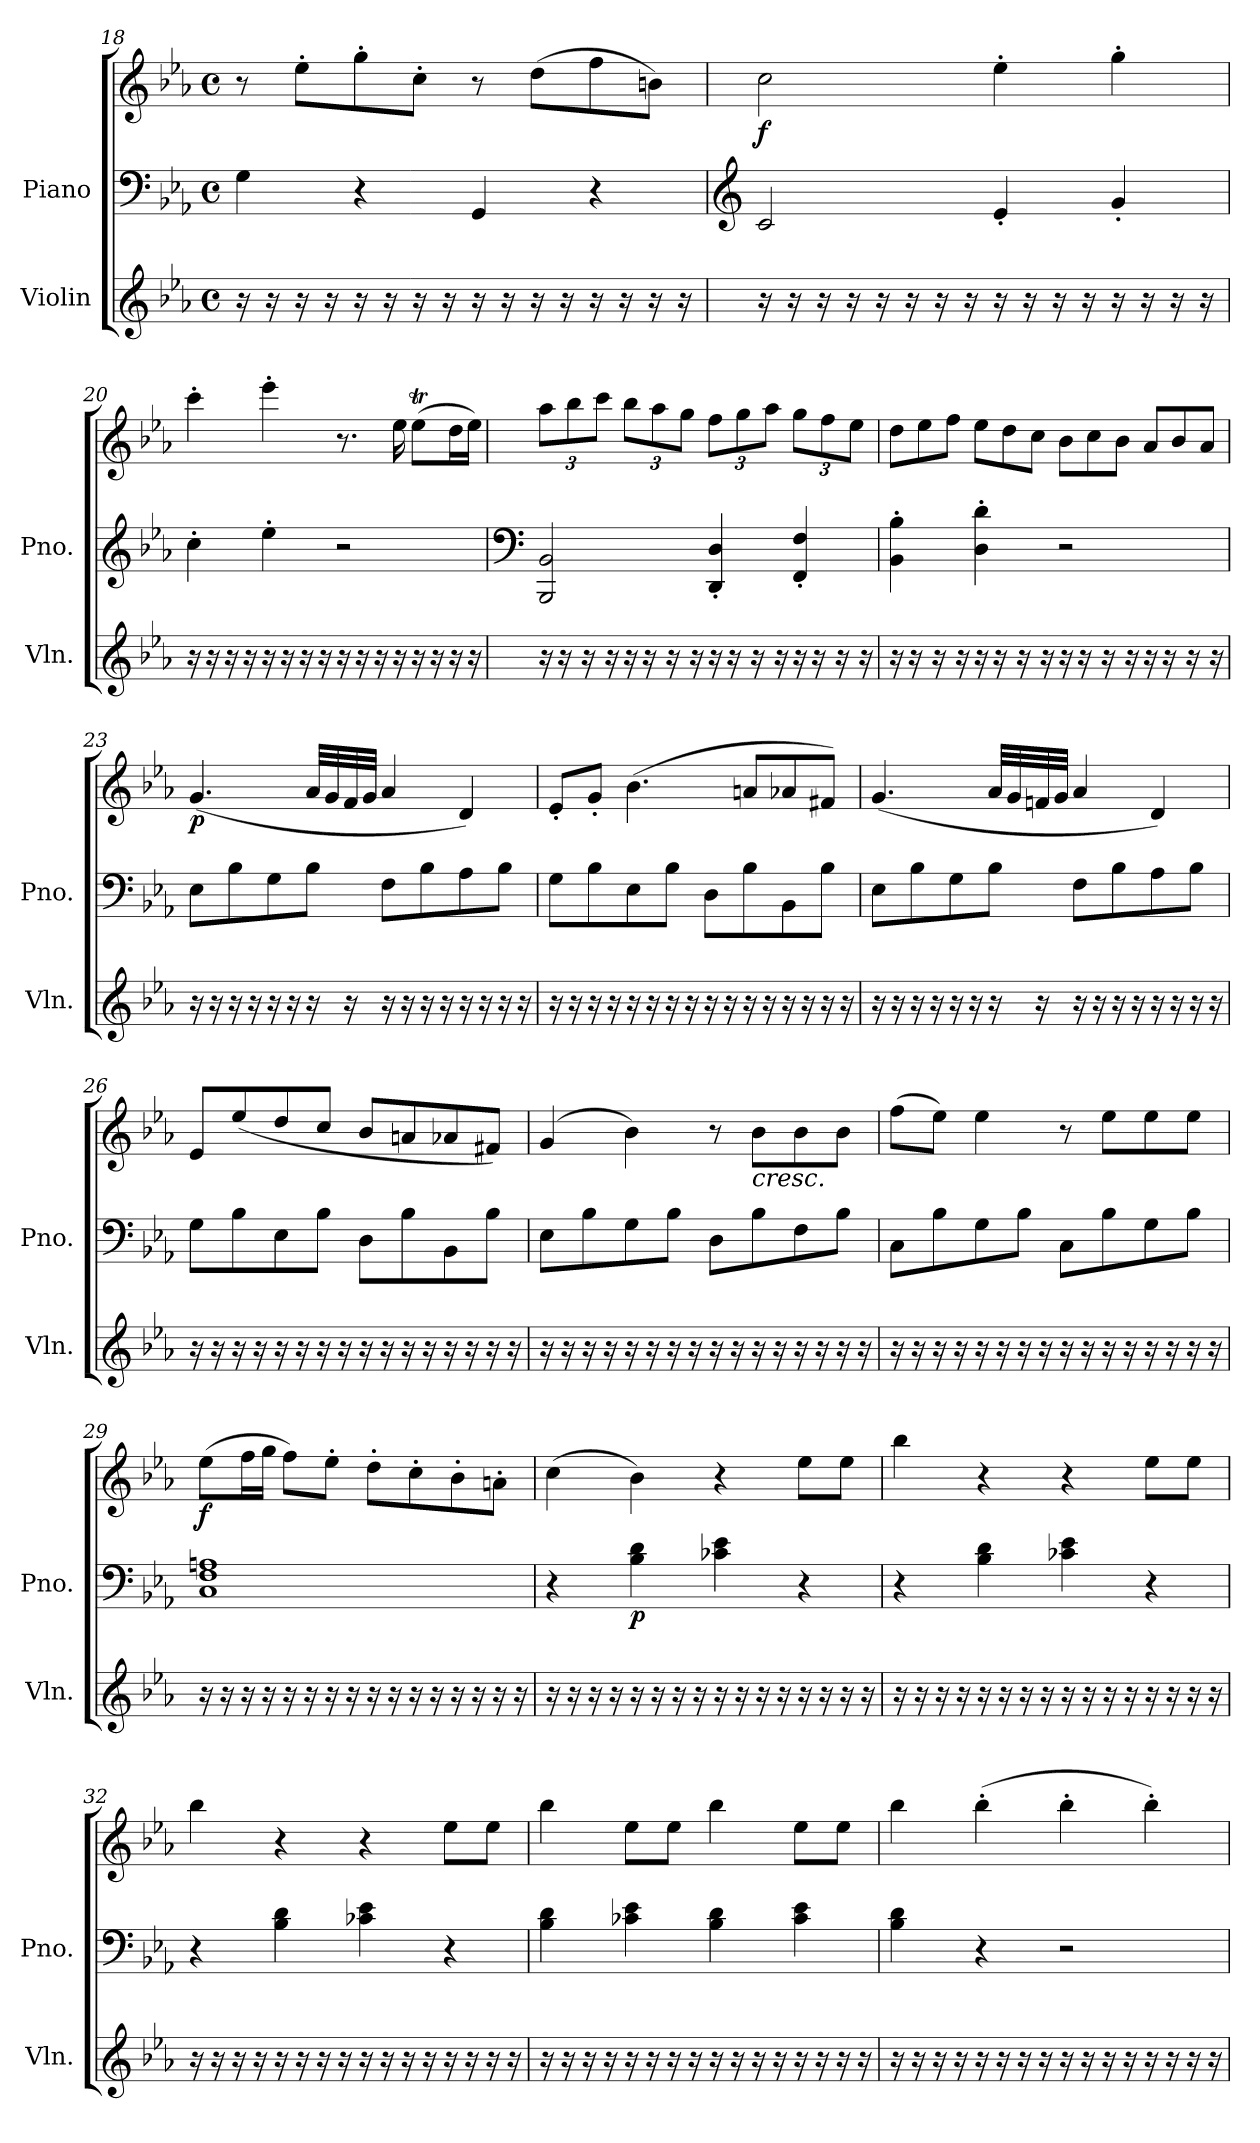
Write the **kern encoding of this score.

**kern	**kern	**kern	**dynam
*part2	*part1	*part1	*part1
*staff3	*staff2	*staff1	*staff1/2
*I"Violin	*I"Piano	*	*
*I'Vln.	*I'Pno.	*	*
*clefG2	*clefF4	*clefG2	*
*k[b-e-a-]	*k[b-e-a-]	*k[b-e-a-]	*
*M4/4	*M4/4	*M4/4	*
*met(c)	*met(c)	*met(c)	*
=18	=18	=18	=18
16r	4G\	8r	.
16r	.	.	.
16r	.	8ee-'\L	.
16r	.	.	.
16r	4r	8gg'\	.
16r	.	.	.
16r	.	8cc'\J	.
16r	.	.	.
16r	4GG/	8r	.
16r	.	.	.
16r	.	(>8dd\L	.
16r	.	.	.
16r	4r	8ff\	.
16r	.	.	.
16r	.	8bn\J)	.
16r	.	.	.
!!LO:LB:g=z
=19	=19	=19	=19
*	*clefG2	*	*
!	!	!	!LO:DY:b
16r	2c/	2cc\	f
16r	.	.	.
16r	.	.	.
16r	.	.	.
16r	.	.	.
16r	.	.	.
16r	.	.	.
16r	.	.	.
16r	4e-'/	4ee-'\	.
16r	.	.	.
16r	.	.	.
16r	.	.	.
16r	4g'/	4gg'\	.
16r	.	.	.
16r	.	.	.
16r	.	.	.
=20	=20	=20	=20
16r	4cc'\	4ccc'\	.
16r	.	.	.
16r	.	.	.
16r	.	.	.
16r	4ee-'\	4eee-'\	.
16r	.	.	.
16r	.	.	.
16r	.	.	.
16r	2r	8.r	.
16r	.	.	.
16r	.	.	.
16r	.	16ee-\	.
16r	.	(>8ee-T\L	.
16r	.	.	.
16r	.	16dd\L	.
16r	.	16ee-\JJ)	.
=21	=21	=21	=21
*	*clefF4	*	*
*	*	*Xbrackettup	*
16r	2BBB-/ 2BB-/	12aa-\L	.
16r	.	.	.
.	.	12bb-\	.
16r	.	.	.
.	.	12ccc\J	.
16r	.	.	.
16r	.	12bb-\L	.
16r	.	.	.
.	.	12aa-\	.
16r	.	.	.
.	.	12gg\J	.
16r	.	.	.
16r	4DD/' 4D/'	12ff\L	.
16r	.	.	.
.	.	12gg\	.
16r	.	.	.
.	.	12aa-\J	.
16r	.	.	.
16r	4FF/' 4F/'	12gg\L	.
16r	.	.	.
.	.	12ff\	.
16r	.	.	.
.	.	12ee-\J	.
16r	.	.	.
!!LO:PB:g=z
=22	=22	=22	=22
*	*	*Xtuplet	*
16r	4BB-\' 4B-\'	12dd\L	.
16r	.	.	.
.	.	12ee-\	.
16r	.	.	.
.	.	12ff\J	.
16r	.	.	.
16r	4D\' 4d\'	12ee-\L	.
16r	.	.	.
.	.	12dd\	.
16r	.	.	.
.	.	12cc\J	.
16r	.	.	.
16r	2r	12b-\L	.
16r	.	.	.
.	.	12cc\	.
16r	.	.	.
.	.	12b-\J	.
16r	.	.	.
16r	.	12a-/L	.
16r	.	.	.
.	.	12b-/	.
16r	.	.	.
.	.	12a-/J	.
16r	.	.	.
=23	=23	=23	=23
!	!	!	!LO:DY:b
16r	8E-\L	(<4.g/	p
16r	.	.	.
16r	8B-\	.	.
16r	.	.	.
16r	8G\	.	.
16r	.	.	.
16r	8B-\J	32a-/LLL	.
.	.	32g/	.
16r	.	32f/	.
.	.	32g/JJJ	.
16r	8F\L	4a-/	.
16r	.	.	.
16r	8B-\	.	.
16r	.	.	.
16r	8A-\	4d/)	.
16r	.	.	.
16r	8B-\J	.	.
16r	.	.	.
=24	=24	=24	=24
16r	8G\L	8e-'/L	.
16r	.	.	.
16r	8B-\	8g'/J	.
16r	.	.	.
16r	8E-\	(>4.b-\	.
16r	.	.	.
16r	8B-\J	.	.
16r	.	.	.
16r	8D\L	.	.
16r	.	.	.
16r	8B-\	8an/L	.
16r	.	.	.
16r	8BB-\	8a-X/	.
16r	.	.	.
16r	8B-\J	8f#X/J)	.
16r	.	.	.
!!LO:LB:g=z
=25	=25	=25	=25
16r	8E-\L	(<4.g/	.
16r	.	.	.
16r	8B-\	.	.
16r	.	.	.
16r	8G\	.	.
16r	.	.	.
16r	8B-\J	32a-/LLL	.
.	.	32g/	.
16r	.	32fn/	.
.	.	32g/JJJ	.
16r	8F\L	4a-/	.
16r	.	.	.
16r	8B-\	.	.
16r	.	.	.
16r	8A-\	4d/)	.
16r	.	.	.
16r	8B-\J	.	.
16r	.	.	.
=26	=26	=26	=26
16r	8G\L	8e-/L	.
16r	.	.	.
16r	8B-\	(<8ee-/	.
16r	.	.	.
16r	8E-\	8dd/	.
16r	.	.	.
16r	8B-\J	8cc/J	.
16r	.	.	.
16r	8D\L	8b-/L	.
16r	.	.	.
16r	8B-\	8an/	.
16r	.	.	.
16r	8BB-\	8a-X/	.
16r	.	.	.
16r	8B-\J	8f#X/J)	.
16r	.	.	.
=27	=27	=27	=27
16r	8E-\L	(>4g/	.
16r	.	.	.
16r	8B-\	.	.
16r	.	.	.
16r	8G\	4b-\)	.
16r	.	.	.
16r	8B-\J	.	.
16r	.	.	.
16r	8D\L	8r	.
16r	.	.	.
!	!	!LO:TX:b:i:t=cresc.	!
16r	8B-\	8b-\L	.
16r	.	.	.
16r	8F\	8b-\	.
16r	.	.	.
16r	8B-\J	8b-\J	.
16r	.	.	.
!!LO:LB:g=z
=28	=28	=28	=28
16r	8C\L	(>8ff\L	.
16r	.	.	.
16r	8B-\	8ee-\J)	.
16r	.	.	.
16r	8G\	4ee-\	.
16r	.	.	.
16r	8B-\J	.	.
16r	.	.	.
16r	8C\L	8r	.
16r	.	.	.
16r	8B-\	8ee-\L	.
16r	.	.	.
16r	8G\	8ee-\	.
16r	.	.	.
16r	8B-\J	8ee-\J	.
16r	.	.	.
=29	=29	=29	=29
!	!	!	!LO:DY:b
16r	1C 1F 1An	(>8ee-\L	f
16r	.	.	.
16r	.	16ff\L	.
16r	.	16gg\JJ	.
16r	.	8ff\L)	.
16r	.	.	.
16r	.	8ee-'\J	.
16r	.	.	.
16r	.	8dd'\L	.
16r	.	.	.
16r	.	8cc'\	.
16r	.	.	.
16r	.	8b-'\	.
16r	.	.	.
16r	.	8an'\J	.
16r	.	.	.
=30	=30	=30	=30
16r	4r	(>4cc\	.
16r	.	.	.
16r	.	.	.
16r	.	.	.
!	!	!	!LO:DY:b=2
16r	4B-\ 4d\	4b-\)	p
16r	.	.	.
16r	.	.	.
16r	.	.	.
16r	4c-X\ 4e-\	4r	.
16r	.	.	.
16r	.	.	.
16r	.	.	.
16r	4r	8ee-\L	.
16r	.	.	.
16r	.	8ee-\J	.
16r	.	.	.
!!LO:LB:g=z
=31	=31	=31	=31
16r	4r	4bb-\	.
16r	.	.	.
16r	.	.	.
16r	.	.	.
16r	4B-\ 4d\	4r	.
16r	.	.	.
16r	.	.	.
16r	.	.	.
16r	4c-X\ 4e-\	4r	.
16r	.	.	.
16r	.	.	.
16r	.	.	.
16r	4r	8ee-\L	.
16r	.	.	.
16r	.	8ee-\J	.
16r	.	.	.
=32	=32	=32	=32
16r	4r	4bb-\	.
16r	.	.	.
16r	.	.	.
16r	.	.	.
16r	4B-\ 4d\	4r	.
16r	.	.	.
16r	.	.	.
16r	.	.	.
16r	4c-X\ 4e-\	4r	.
16r	.	.	.
16r	.	.	.
16r	.	.	.
16r	4r	8ee-\L	.
16r	.	.	.
16r	.	8ee-\J	.
16r	.	.	.
=33	=33	=33	=33
16r	4B-\ 4d\	4bb-\	.
16r	.	.	.
16r	.	.	.
16r	.	.	.
16r	4c-X\ 4e-\	8ee-\L	.
16r	.	.	.
16r	.	8ee-\J	.
16r	.	.	.
16r	4B-\ 4d\	4bb-\	.
16r	.	.	.
16r	.	.	.
16r	.	.	.
16r	4c-\ 4e-\	8ee-\L	.
16r	.	.	.
16r	.	8ee-\J	.
16r	.	.	.
!!LO:PB:g=z
=34	=34	=34	=34
16r	4B-\ 4d\	4bb-\	.
16r	.	.	.
16r	.	.	.
16r	.	.	.
16r	4r	(>4bb-'\	.
16r	.	.	.
16r	.	.	.
16r	.	.	.
16r	2r	4bb-'\	.
16r	.	.	.
16r	.	.	.
16r	.	.	.
16r	.	4bb-'\)	.
16r	.	.	.
16r	.	.	.
16r	.	.	.
=	=	=	=
*-	*-	*-	*-
